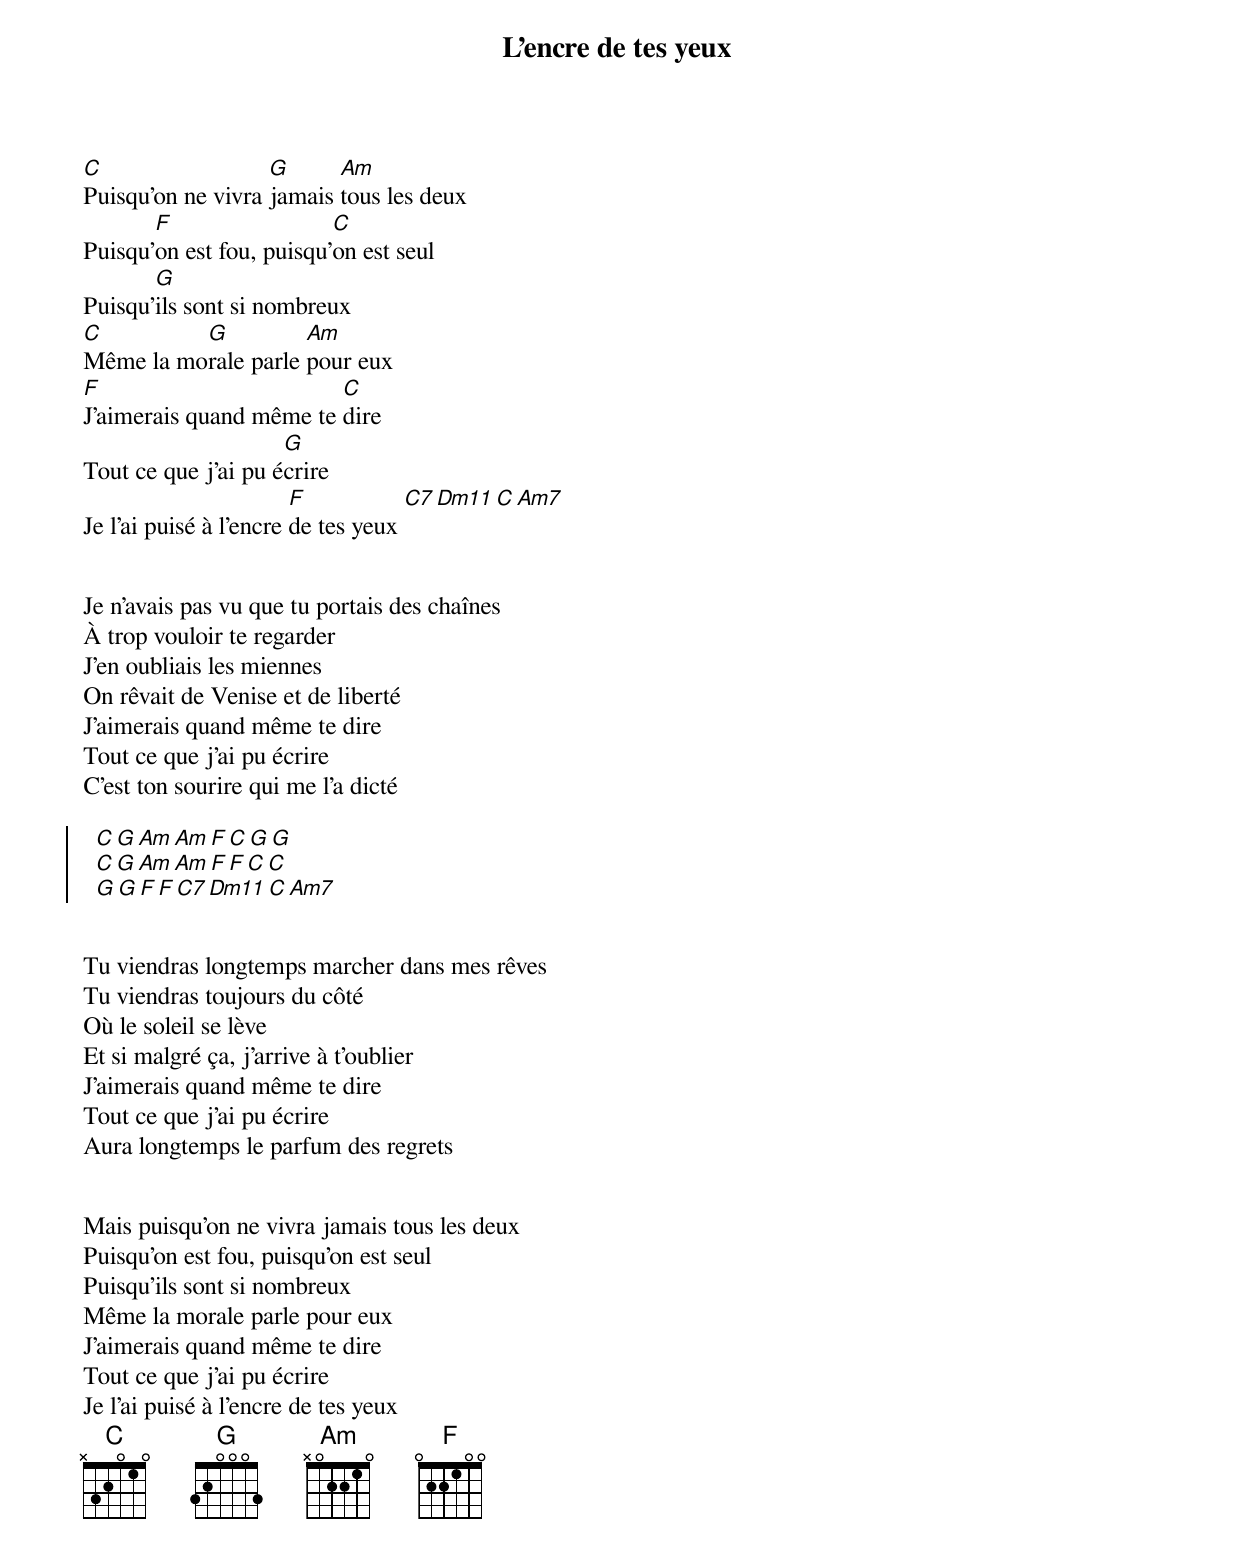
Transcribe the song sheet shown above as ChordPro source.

{title: L'encre de tes yeux}
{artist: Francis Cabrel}
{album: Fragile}
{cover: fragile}
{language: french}
{columns: 2}
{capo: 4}
{define: C frets X 3 2 0 1 0}
{define: G frets 3 2 0 0 0 3}
{define: Am frets X 0 2 2 1 0}
{define: Em frets 0 2 2 0 0 0}
{define: F base-fret 1 frets 0 2 2 1 0 0}
{define: C7 frets X 3 2 3 1 0}
{define: Dm11 frets X X 0 0 1 1 special}
{define: Am7 frets X 0 2 0 1 0}

{start_of_chorus}
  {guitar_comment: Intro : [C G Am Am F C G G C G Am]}
{end_of_chorus}


[C]Puisqu'on ne vivra [G]jamais [Am]tous les deux
Puisqu'[F]on est fou, puisqu'[C]on est seul
Puisqu'[G]ils sont si nombreux
[C]Même la mo[G]rale parle [Am]pour eux
[F]J'aimerais quand même te [C]dire
Tout ce que j'ai pu é[G]crire
Je l'ai puisé à l'encre [F]de tes yeux [C7 Dm11 C Am7]


Je n'avais pas vu que tu portais des chaînes
À trop vouloir te regarder
J'en oubliais les miennes
On rêvait de Venise et de liberté
J'aimerais quand même te dire
Tout ce que j'ai pu écrire
C'est ton sourire qui me l'a dicté

{start_of_chorus}
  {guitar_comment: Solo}
  [C G Am Am F C G G]
  [C G Am Am F F C C]
  [G G F F C7 Dm11 C Am7]
{end_of_chorus}


Tu viendras longtemps marcher dans mes rêves
Tu viendras toujours du côté
Où le soleil se lève
Et si malgré ça, j'arrive à t'oublier
J'aimerais quand même te dire
Tout ce que j'ai pu écrire
Aura longtemps le parfum des regrets


Mais puisqu'on ne vivra jamais tous les deux
Puisqu'on est fou, puisqu'on est seul
Puisqu'ils sont si nombreux
Même la morale parle pour eux
J'aimerais quand même te dire
Tout ce que j'ai pu écrire
Je l'ai puisé à l'encre de tes yeux
